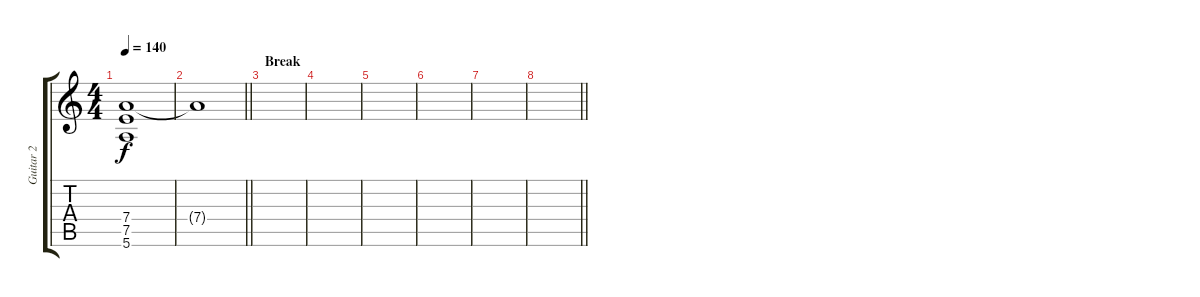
\track ("Guitar 2" "Guitar 2") {instrument distortionguitar}
\staff {score tabs}
\tuning (E4 B3 G3 D3 A2 E2) {hide}
\ts (4 4)
\tempo 140
\clef g2
\ks c
(7.4{t} 7.5{t} 5.6{t}).1{dy f} |
\barLineRight lightlight
7.4{t}.1{volume 6} |
\section ("" "Break")
|
|
|
|
|
\barLineRight lightlight
